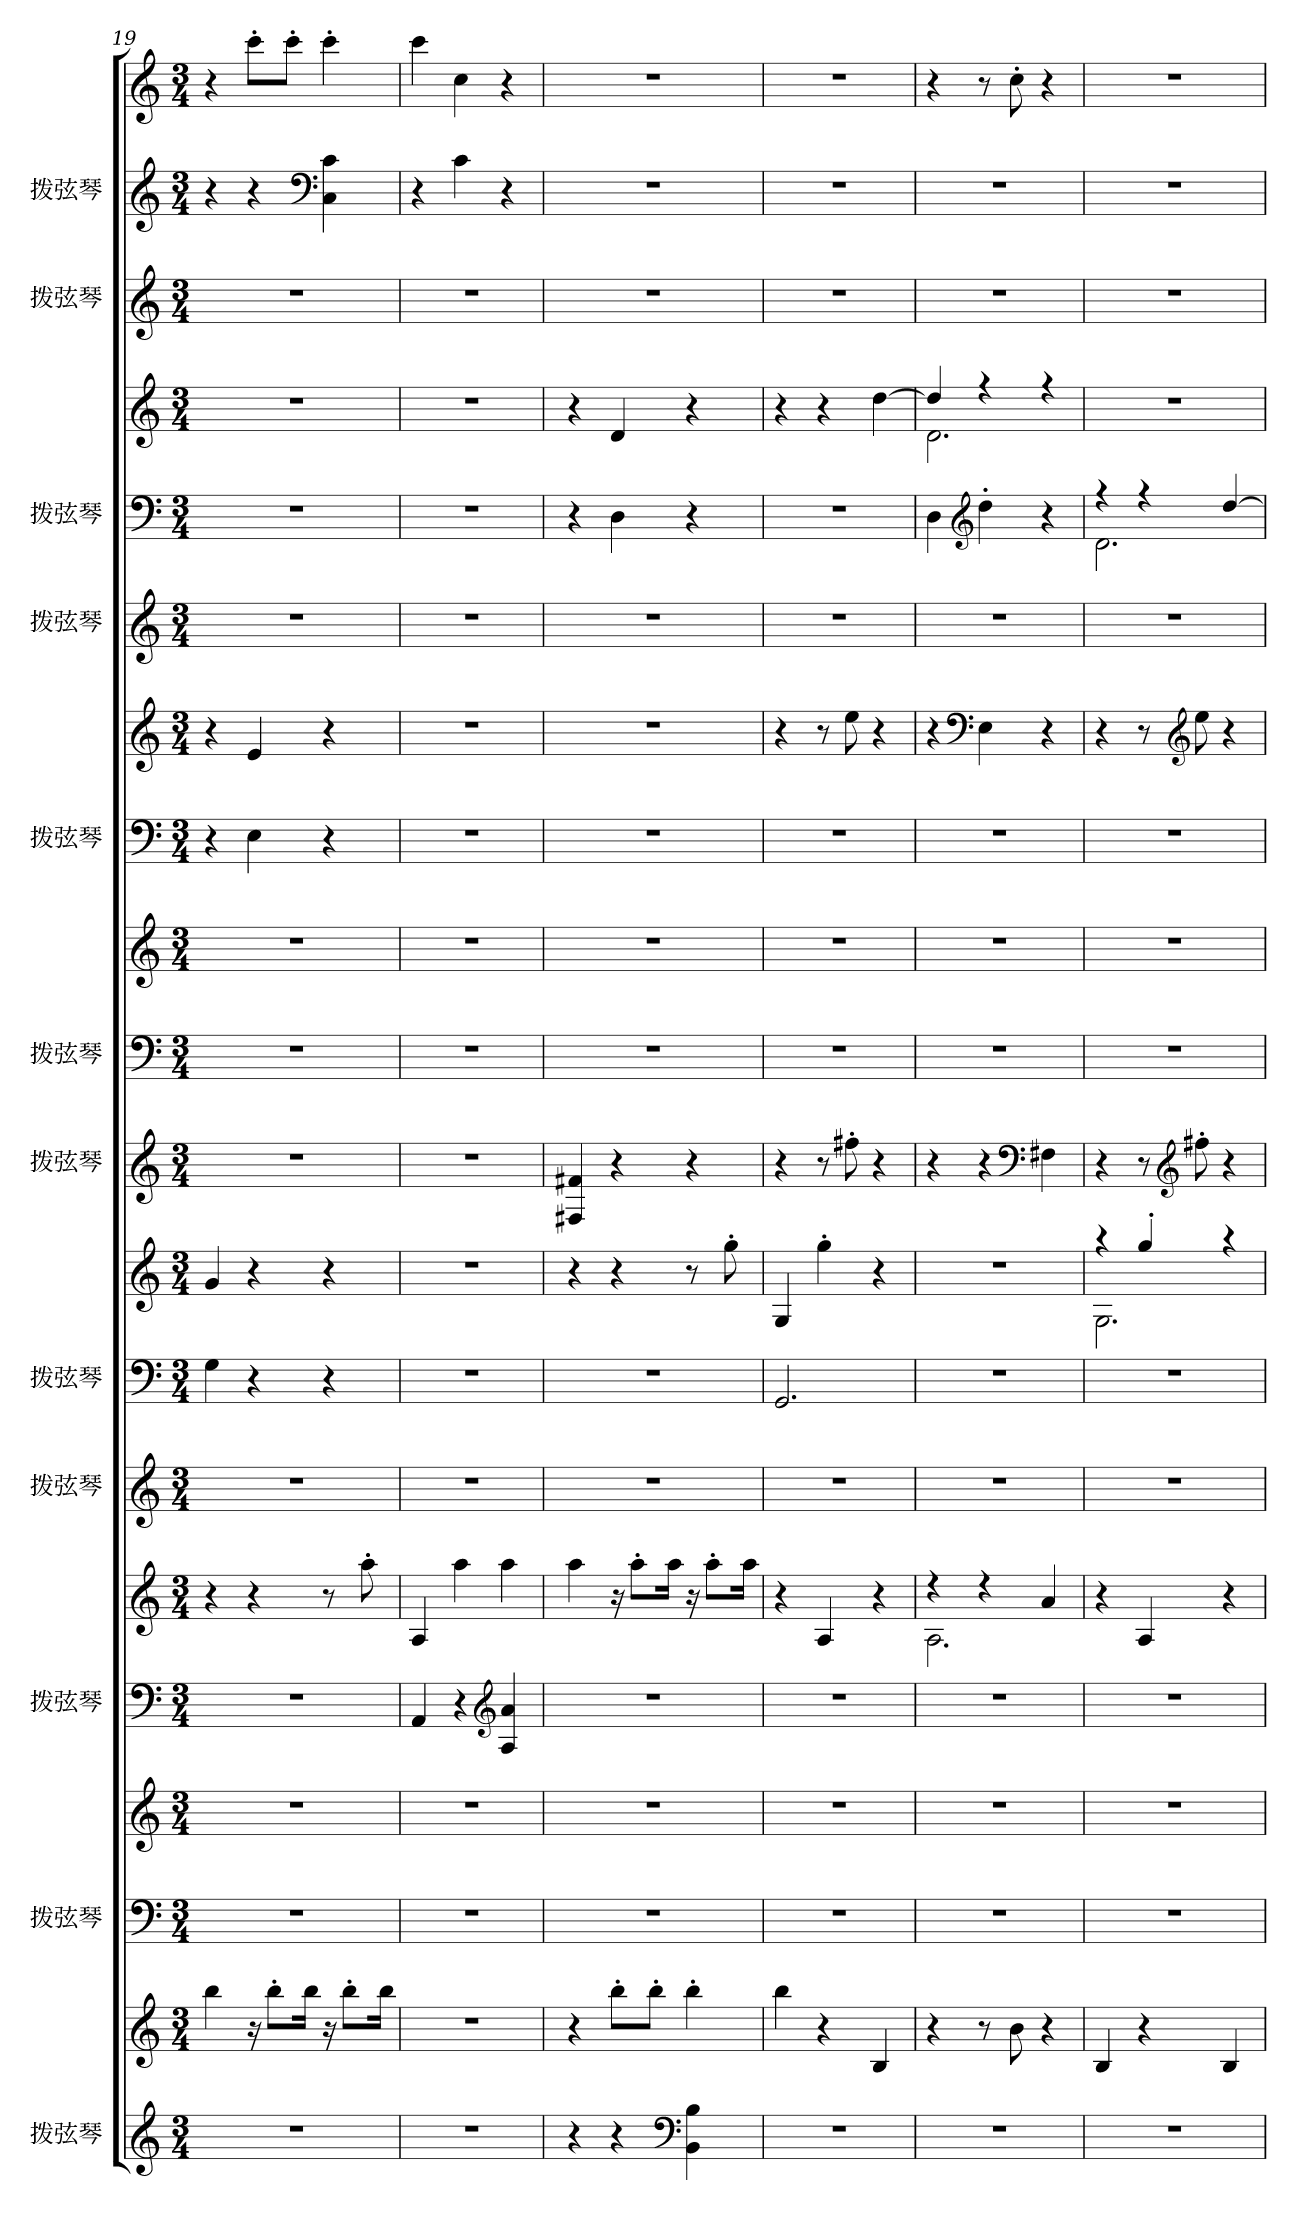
**kern	**kern	**kern	**kern	**kern	**kern	**kern	**kern	**kern	**kern	**kern	**kern	**kern	**kern	**kern	**kern	**kern	**kern	**kern	**kern
*part12	*part12	*part11	*part11	*part10	*part10	*part9	*part8	*part8	*part7	*part6	*part6	*part5	*part5	*part4	*part3	*part3	*part2	*part1	*part1
*staff20	*staff19	*staff18	*staff17	*staff16	*staff15	*staff14	*staff13	*staff12	*staff11	*staff10	*staff9	*staff8	*staff7	*staff6	*staff5	*staff4	*staff3	*staff2	*staff1
*I"拨弦琴	*	*I"拨弦琴	*	*I"拨弦琴	*	*I"拨弦琴	*I"拨弦琴	*	*I"拨弦琴	*I"拨弦琴	*	*I"拨弦琴	*	*I"拨弦琴	*I"拨弦琴	*	*I"拨弦琴	*I"拨弦琴	*
!!LO:PB:g=z
*clefG2	*clefG2	*clefF4	*clefG2	*clefF4	*clefG2	*clefG2	*clefF4	*clefG2	*clefG2	*clefF4	*clefG2	*clefF4	*clefG2	*clefG2	*clefF4	*clefG2	*clefG2	*clefG2	*clefG2
*k[]	*k[]	*k[]	*k[]	*k[]	*k[]	*k[]	*k[]	*k[]	*k[]	*k[]	*k[]	*k[]	*k[]	*k[]	*k[]	*k[]	*k[]	*k[]	*k[]
*M3/4	*M3/4	*M3/4	*M3/4	*M3/4	*M3/4	*M3/4	*M3/4	*M3/4	*M3/4	*M3/4	*M3/4	*M3/4	*M3/4	*M3/4	*M3/4	*M3/4	*M3/4	*M3/4	*M3/4
=19	=19	=19	=19	=19	=19	=19	=19	=19	=19	=19	=19	=19	=19	=19	=19	=19	=19	=19	=19
2.r	4bb\	2.r	2.r	2.r	4r	2.r	4G\	4g/	2.r	2.r	2.r	4r	4r	2.r	2.r	2.r	2.r	4r	4r
.	16r	.	.	.	4r	.	4r	4r	.	.	.	4E\	4e/	.	.	.	.	4r	8ccc'\L
.	8bb'\L	.	.	.	.	.	.	.	.	.	.	.	.	.	.	.	.	.	.
.	.	.	.	.	.	.	.	.	.	.	.	.	.	.	.	.	.	.	8ccc'\J
.	16bb\Jk	.	.	.	.	.	.	.	.	.	.	.	.	.	.	.	.	.	.
*	*	*	*	*	*	*	*	*	*	*	*	*	*	*	*	*	*	*clefF4	*
.	16r	.	.	.	8r	.	4r	4r	.	.	.	4r	4r	.	.	.	.	4C\ 4c\	4ccc'\
.	8bb'\L	.	.	.	.	.	.	.	.	.	.	.	.	.	.	.	.	.	.
.	.	.	.	.	8aa'\	.	.	.	.	.	.	.	.	.	.	.	.	.	.
.	16bb\Jk	.	.	.	.	.	.	.	.	.	.	.	.	.	.	.	.	.	.
=20	=20	=20	=20	=20	=20	=20	=20	=20	=20	=20	=20	=20	=20	=20	=20	=20	=20	=20	=20
2.r	2.r	2.r	2.r	4AA/	4A/	2.r	2.r	2.r	2.r	2.r	2.r	2.r	2.r	2.r	2.r	2.r	2.r	4r	4ccc\
.	.	.	.	4r	4aa\	.	.	.	.	.	.	.	.	.	.	.	.	4c\	4cc\
*	*	*	*	*clefG2	*	*	*	*	*	*	*	*	*	*	*	*	*	*	*
.	.	.	.	4A/ 4a/	4aa\	.	.	.	.	.	.	.	.	.	.	.	.	4r	4r
=21	=21	=21	=21	=21	=21	=21	=21	=21	=21	=21	=21	=21	=21	=21	=21	=21	=21	=21	=21
4r	4r	2.r	2.r	2.r	4aa\	2.r	2.r	4r	4F#X/ 4f#X/	2.r	2.r	2.r	2.r	2.r	4r	4r	2.r	2.r	2.r
4r	8bb'\L	.	.	.	16r	.	.	4r	4r	.	.	.	.	.	4D\	4d/	.	.	.
.	.	.	.	.	8aa'\L	.	.	.	.	.	.	.	.	.	.	.	.	.	.
.	8bb'\J	.	.	.	.	.	.	.	.	.	.	.	.	.	.	.	.	.	.
.	.	.	.	.	16aa\Jk	.	.	.	.	.	.	.	.	.	.	.	.	.	.
*clefF4	*	*	*	*	*	*	*	*	*	*	*	*	*	*	*	*	*	*	*
4BB\ 4B\	4bb'\	.	.	.	16r	.	.	8r	4r	.	.	.	.	.	4r	4r	.	.	.
.	.	.	.	.	8aa'\L	.	.	.	.	.	.	.	.	.	.	.	.	.	.
.	.	.	.	.	.	.	.	8gg'\	.	.	.	.	.	.	.	.	.	.	.
.	.	.	.	.	16aa\Jk	.	.	.	.	.	.	.	.	.	.	.	.	.	.
=22	=22	=22	=22	=22	=22	=22	=22	=22	=22	=22	=22	=22	=22	=22	=22	=22	=22	=22	=22
2.r	4bb\	2.r	2.r	2.r	4r	2.r	2.GG/	4G/	4r	2.r	2.r	2.r	4r	2.r	2.r	4r	2.r	2.r	2.r
.	4r	.	.	.	4A/	.	.	4gg'\	8r	.	.	.	8r	.	.	4r	.	.	.
.	.	.	.	.	.	.	.	.	8ff#X'\	.	.	.	8ee\	.	.	.	.	.	.
.	4B/	.	.	.	4r	.	.	4r	4r	.	.	.	4r	.	.	[4dd\	.	.	.
=23	=23	=23	=23	=23	=23	=23	=23	=23	=23	=23	=23	=23	=23	=23	=23	=23	=23	=23	=23
*	*	*	*	*	*^	*	*	*	*	*	*	*	*	*	*	*^	*	*	*
2.r	4r	2.r	2.r	2.r	4r	2.A\	2.r	2.r	2.r	4r	2.r	2.r	2.r	4r	2.r	4D\	4dd/]	2.d\	2.r	2.r	4r
*	*	*	*	*	*	*	*	*	*	*	*	*	*	*clefF4	*	*clefG2	*	*	*	*	*
.	8r	.	.	.	4r	.	.	.	.	4r	.	.	.	4E\	.	4dd'\	4r	.	.	.	8r
.	8b\	.	.	.	.	.	.	.	.	.	.	.	.	.	.	.	.	.	.	.	8cc'\
*	*	*	*	*	*	*	*	*	*	*clefF4	*	*	*	*	*	*	*	*	*	*	*
.	4r	.	.	.	4a/	.	.	.	.	4F#X\	.	.	.	4r	.	4r	4r	.	.	.	4r
*	*	*	*	*	*v	*v	*	*	*	*	*	*	*	*	*	*	*v	*v	*	*	*
!!LO:PB:g=z
=24	=24	=24	=24	=24	=24	=24	=24	=24	=24	=24	=24	=24	=24	=24	=24	=24	=24	=24	=24
*	*	*	*	*	*	*	*	*^	*	*	*	*	*	*	*^	*	*	*	*
2.r	4B/	2.r	2.r	2.r	4r	2.r	2.r	4r	2.G\	4r	2.r	2.r	2.r	4r	2.r	4r	2.d\	2.r	2.r	2.r	2.r
.	4r	.	.	.	4A/	.	.	4gg'/	.	8r	.	.	.	8r	.	4r	.	.	.	.	.
*	*	*	*	*	*	*	*	*	*	*clefG2	*	*	*	*clefG2	*	*	*	*	*	*	*
.	.	.	.	.	.	.	.	.	.	8ff#X'\	.	.	.	8ee\	.	.	.	.	.	.	.
.	4B/	.	.	.	4r	.	.	4r	.	4r	.	.	.	4r	.	[4dd/	.	.	.	.	.
*	*	*	*	*	*	*	*	*v	*v	*	*	*	*	*	*	*v	*v	*	*	*	*
=	=	=	=	=	=	=	=	=	=	=	=	=	=	=	=	=	=	=	=
*-	*-	*-	*-	*-	*-	*-	*-	*-	*-	*-	*-	*-	*-	*-	*-	*-	*-	*-	*-
